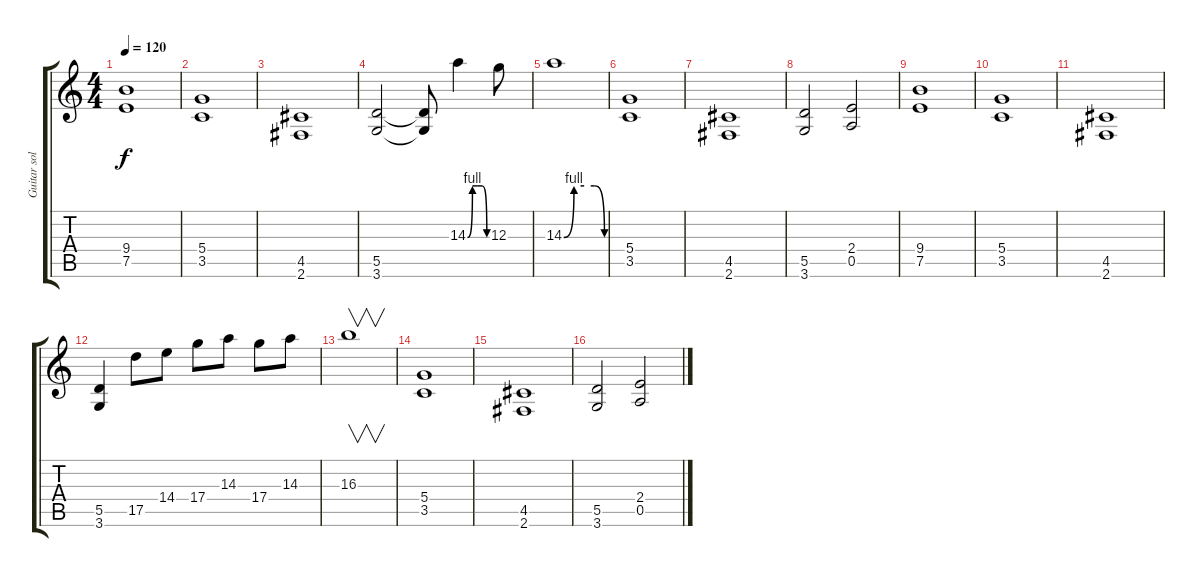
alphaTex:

\track ("Guitar solo 1" "Guitar sol") {instrument distortionguitar}
\staff {score tabs}
\tuning (E4 B3 G3 D3 A2 E2) {hide}
\ts (4 4)
\tempo 120
\clef g2
\ks c
(9.4 7.5).1{dy f} |
(5.4 3.5).1 |
(4.5 2.6).1 |
(5.5 3.6).2 (5.5{t} 3.6{t}).8 14.3{be (custom 0 0 15 4 30 4 45 4 60 0)}.4 12.3.8 |
14.3{be (custom 0 0 15 4 30 4 45 4 60 0)}.1 |
(5.4 3.5).1 |
(4.5 2.6).1 |
(5.5 3.6).2 (2.4 0.5).2 |
(9.4 7.5).1 |
(5.4 3.5).1 |
(4.5 2.6).1 |
(5.5 3.6).4 17.5.8 14.4.8 17.4.8 14.3.8 17.4.8 14.3.8 |
16.3.1{v} |
(5.4 3.5).1 |
(4.5 2.6).1 |
(5.5 3.6).2 (2.4 0.5).2
